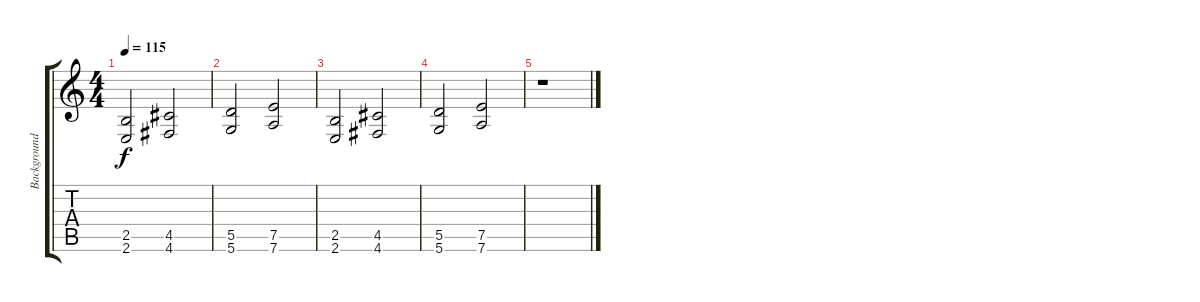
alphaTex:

\track ("Background" "Background") {instrument overdrivenguitar}
\staff {score tabs}
\tuning (E4 B3 G3 D3 A2 D2) {hide}
\ts (4 4)
\tempo 115
\clef g2
\ks c
(2.5 2.6).2{dy f} (4.5 4.6).2 |
(5.5 5.6).2 (7.5 7.6).2 |
(2.5 2.6).2 (4.5 4.6).2 |
(5.5 5.6).2 (7.5 7.6).2 |
r.1
